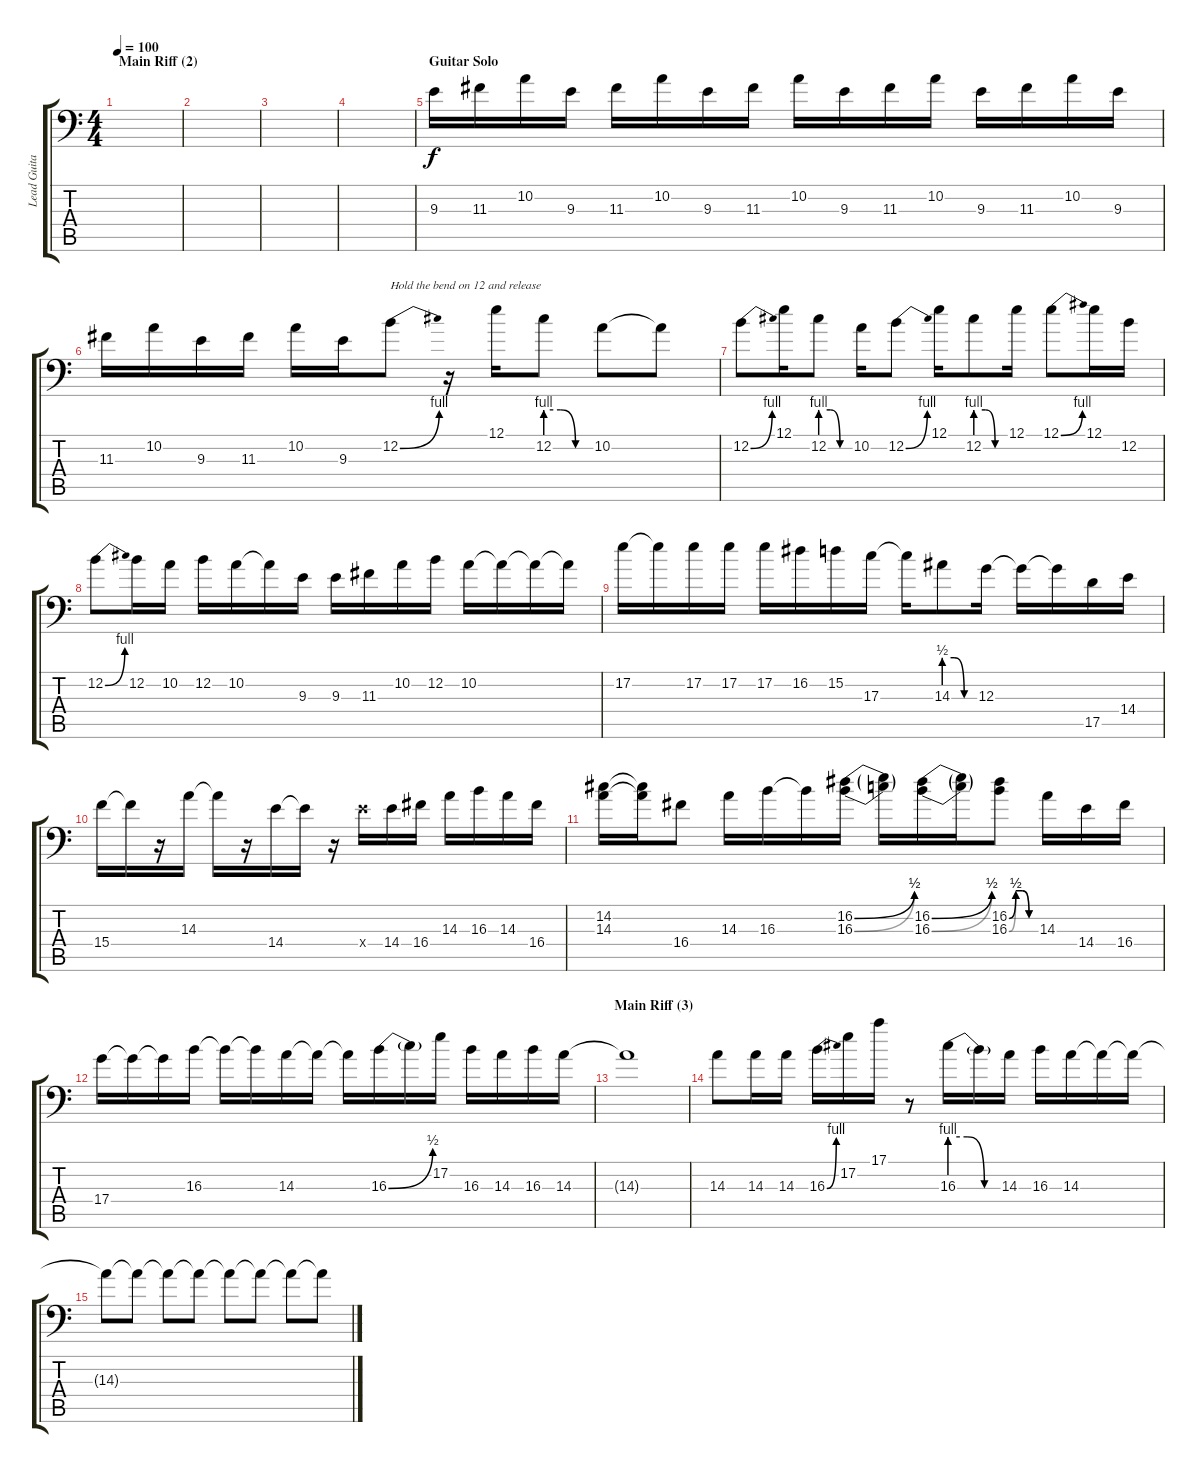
\track ("Lead Guitar 2" "Lead Guita") {instrument overdrivenguitar}
\staff {score tabs}
\tuning (E3 B2 G2 D2 A1 E1) {hide}
\ts (4 4)
\section ("" "Main Riff (2)")
\tempo 100
\clef f4
\ks c
|
|
|
|
\section ("" "Guitar Solo")
9.3.16 11.3.16 10.2.16 9.3.16 11.3.16 10.2.16 9.3.16 11.3.16 10.2.16 9.3.16 11.3.16 10.2.16 9.3.16 11.3.16 10.2.16 9.3.16 |
11.3.16 10.2.16 9.3.16 11.3.16 10.2.16 9.3.16 12.2{be (bend 0 0 60 4)}.8{txt "Hold the bend on 12 and release"} r.16 12.1.16 12.2{be (custom 0 4 20 4 40 0 60 0)}.8 10.2.8 10.2{t}.8 |
12.2{be (bend 0 0 60 4)}.8 12.1.16 12.2{be (custom 0 4 20 4 40 0 60 0)}.8 10.2.16 12.2{be (bend 0 0 60 4)}.8 12.1.16 12.2{be (custom 0 4 20 4 40 0 60 0)}.8 12.1.16 12.1{be (bend 0 0 60 4)}.8 12.1.16 12.2.16 |
12.2{be (bend 0 0 60 4)}.8 12.2.16 10.2.16 12.2.16 10.2.16 10.2{t}.16 9.3.16 9.3.16 11.3.16 10.2.16 12.2.16 10.2.16 10.2{t}.16 10.2{t}.16 10.2{t}.16 |
17.2.16 17.2{t}.16 17.2.16 17.2.16 17.2.16 16.2.16 15.2.16 17.3.16 17.3{t}.16 14.3{be (custom 0 2 20 2 40 0 60 0)}.8 12.3.16 12.3{t}.16 12.3{t}.16 17.5.16 14.4.16 |
15.4.16 15.4{t}.16 r.16 14.3.16 14.3{t}.16 r.16 14.4.16 14.4{t}.16 r.16 14.4{x}.16 14.4.16 16.4.16 14.3.16 16.3.16 14.3.16 16.4.16 |
(14.2 14.3).16 (14.2{t} 14.3{t}).16 16.4.8 14.3.16 16.3.16 16.3{t}.16 (16.2{be (bend 0 0 60 2)} 16.3{be (bend 0 0 60 2)}).16 (16.2{t} 16.3{t}).16 (16.2{be (bend 0 0 60 2)} 16.3{be (bend 0 0 60 2)}).16 (16.2{t} 16.3{t}).16 (16.2{be (custom 0 0 15 2 30 2 45 0 60 0)} 16.3{be (custom 0 0 15 2 30 2 45 0 60 0)}).8 14.3.16 14.4.16 16.4.16 |
17.4.16 17.4{t}.16 17.4{t}.16 16.3.16 16.3{t}.16 16.3{t}.16 14.3.16 14.3{t}.16 14.3{t}.16 16.3{be (bend 0 0 60 2)}.16 16.3{t}.16 17.2.16 16.3.16 14.3.16 16.3.16 14.3.16 |
\section ("" "Main Riff (3)")
14.3{t}.1 |
14.3.8 14.3.16 14.3.16 16.3{be (bend 0 0 60 4)}.16 17.2.16 17.1.16 r.8 16.3{be (custom 0 4 20 4 40 0 60 0)}.16 16.3{t}.16 14.3.16 16.3.16 14.3.16 14.3{t}.16 14.3{t}.16 |
14.3{t}.8{volume 8} 14.3{t}.8 14.3{t}.8 14.3{t}.8 14.3{t}.8 14.3{t}.8 14.3{t}.8 14.3{t}.8
